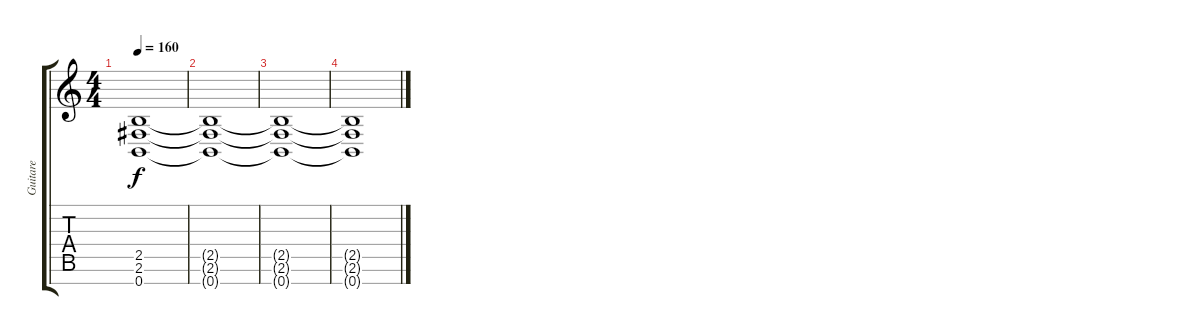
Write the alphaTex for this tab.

\track ("Guitare" "Guitare") {instrument distortionguitar}
\staff {score tabs}
\tuning (E4 B3 G3 D3 A2 E2 B1) {hide}
\ts (4 4)
\tempo 160
\clef g2
\ks c
(2.5{t} 2.6{t} 0.7{t}).1{dy f} |
(2.5{t} 2.6{t} 0.7{t}).1 |
(2.5{t} 2.6{t} 0.7{t}).1 |
(2.5{t} 2.6{t} 0.7{t}).1
